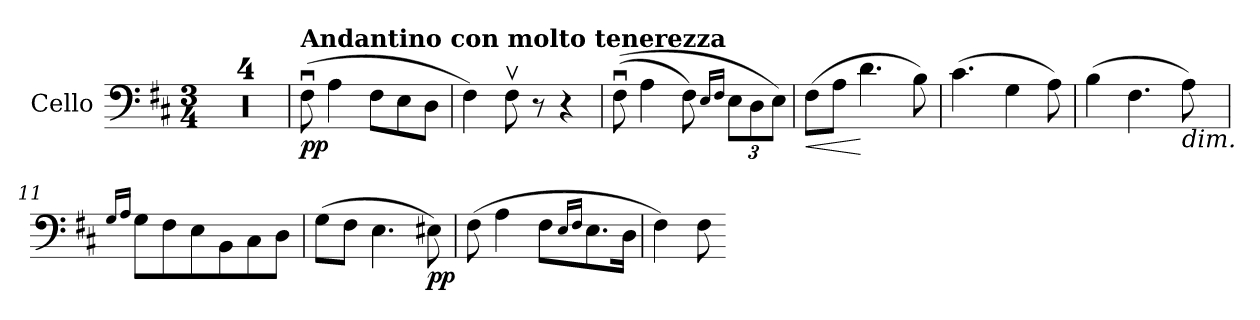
**kern	**dynam
*part1	*part1
*staff1	*staff1
*I"Cello	*
*clefF4	*
*k[f#c#]	*
*M3/4	*
=1	=1
2.r	.
=2	=2
2.r	.
=3	=3
2.r	.
=4	=4
2.r	.
=5	=5
!LO:TX:a:B:t=Andantino con molto tenerezza	!
!	!LO:DY:b
(>8F#u\	pp
4A\	.
8F#\L	.
8E\	.
8D\J	.
=6	=6
4F#\)	.
8F#v\	.
8r	.
4r	.
=7	=7
(>(>8F#u\	.
4A\	.
8F#\)	.
16qE/LL	.
16qF#/JJ	.
*Xbrackettup	*
12E\L	.
12D\	.
(12E\J)	.
=8	=8
!	!LO:HP:b
(>8F#\L	<
8A\J	.
4.d\	[
8B\)	.
=9	=9
(>4.c#\	.
4G\	.
8A\)	.
!!LO:LB:g=z
=10	=10
(>4B\	.
4.F#\	.
!LO:TX:b:i:t=dim.	!
8A\)	.
=11	=11
16qG/LL	.
16qA/JJ	.
8G\L	.
8F#\	.
8E\	.
8BB\	.
8C#\	.
(8D\J	.
=12	=12
(>8G\L	.
8F#\J	.
4.E\	.
!	!LO:DY:b
8E#X\)	pp
=13	=13
(>8F#\	.
4A\	.
8F#\L	.
16qE/LL	.
16qF#/JJ	.
8.E\	.
16D\Jk	.
=14	=14
4F#\)	.
8F#\	.
=-	=-
*-	*-
